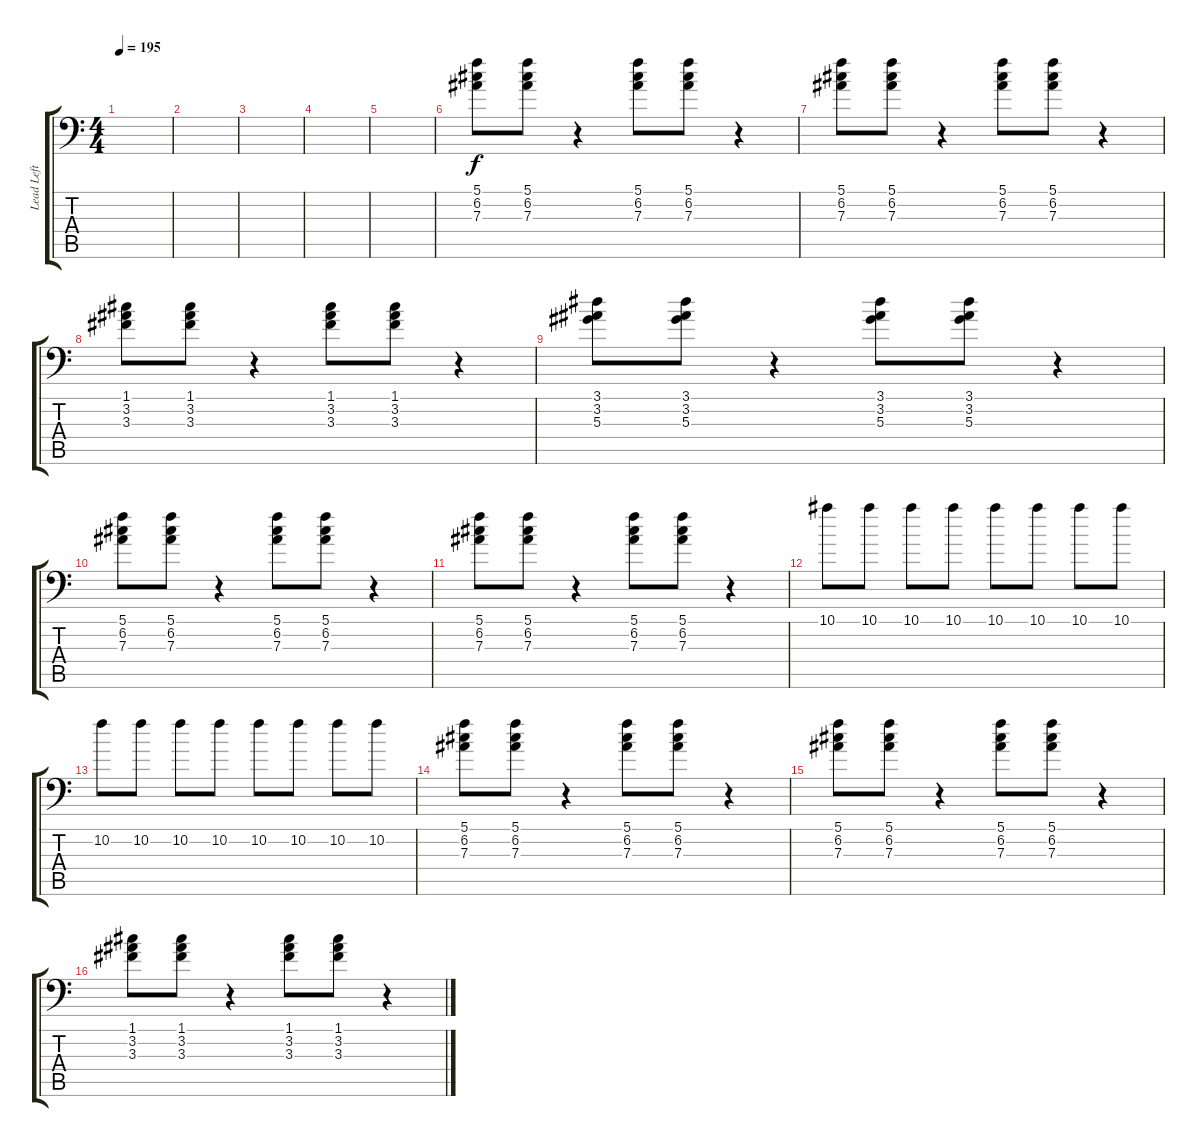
\track ("Lead Left 1" "Lead Left ") {instrument distortionguitar}
\staff {score tabs}
\tuning (C4 G3 Eb3 Bb2 F2 Bb1) {hide}
\ts (4 4)
\tempo 195
\clef f4
\ks c
|
|
|
|
|
(5.1 6.2 7.3).8{instrument overdrivenguitar} (5.1 6.2 7.3).8 r.4 (5.1 6.2 7.3).8 (5.1 6.2 7.3).8 r.4 |
(5.1 6.2 7.3).8 (5.1 6.2 7.3).8 r.4 (5.1 6.2 7.3).8 (5.1 6.2 7.3).8 r.4 |
(1.1 3.2 3.3).8 (1.1 3.2 3.3).8 r.4 (1.1 3.2 3.3).8 (1.1 3.2 3.3).8 r.4 |
(3.1 3.2 5.3).8 (3.1 3.2 5.3).8 r.4 (3.1 3.2 5.3).8 (3.1 3.2 5.3).8 r.4 |
(5.1 6.2 7.3).8 (5.1 6.2 7.3).8 r.4 (5.1 6.2 7.3).8 (5.1 6.2 7.3).8 r.4 |
(5.1 6.2 7.3).8 (5.1 6.2 7.3).8 r.4 (5.1 6.2 7.3).8 (5.1 6.2 7.3).8 r.4 |
10.1.8{instrument distortionguitar} 10.1.8 10.1.8 10.1.8 10.1.8 10.1.8 10.1.8 10.1.8 |
10.2.8 10.2.8 10.2.8 10.2.8 10.2.8 10.2.8 10.2.8 10.2.8 |
(5.1 6.2 7.3).8{instrument overdrivenguitar} (5.1 6.2 7.3).8 r.4 (5.1 6.2 7.3).8 (5.1 6.2 7.3).8 r.4 |
(5.1 6.2 7.3).8 (5.1 6.2 7.3).8 r.4 (5.1 6.2 7.3).8 (5.1 6.2 7.3).8 r.4 |
(1.1 3.2 3.3).8 (1.1 3.2 3.3).8 r.4 (1.1 3.2 3.3).8 (1.1 3.2 3.3).8 r.4
